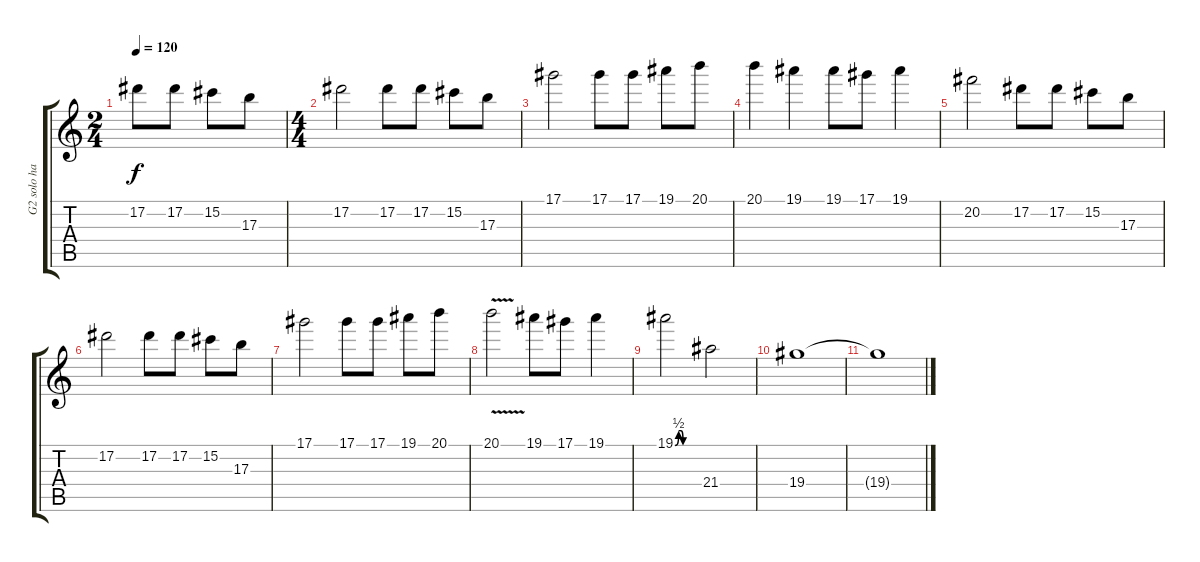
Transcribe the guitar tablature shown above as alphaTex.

\track ("G2 solo harmonics" "G2 solo ha") {instrument distortionguitar}
\staff {score tabs}
\tuning (Eb4 Bb3 Gb3 Db3 Ab2 Eb2) {hide}
\ts (2 4)
\tempo 120
\clef g2
\ks c
17.2.8{dy f instrument distortionguitar} 17.2.8 15.2.8 17.3.8 |
\ts (4 4)
17.2.2 17.2.8 17.2.8 15.2.8 17.3.8 |
17.1.2 17.1.8 17.1.8 19.1.8 20.1.8 |
20.1.4 19.1.4 19.1.8 17.1.8 19.1.4 |
20.2.2 17.2.8 17.2.8 15.2.8 17.3.8 |
17.2.2 17.2.8 17.2.8 15.2.8 17.3.8 |
17.1.2 17.1.8 17.1.8 19.1.8 20.1.8 |
20.1{v}.2 19.1.8 17.1.8 19.1.4 |
19.1{be (custom 0 0 9 2 15 2 20 0 45 0 60 0)}.2 21.4.2 |
19.4.1 |
19.4{t}.1
